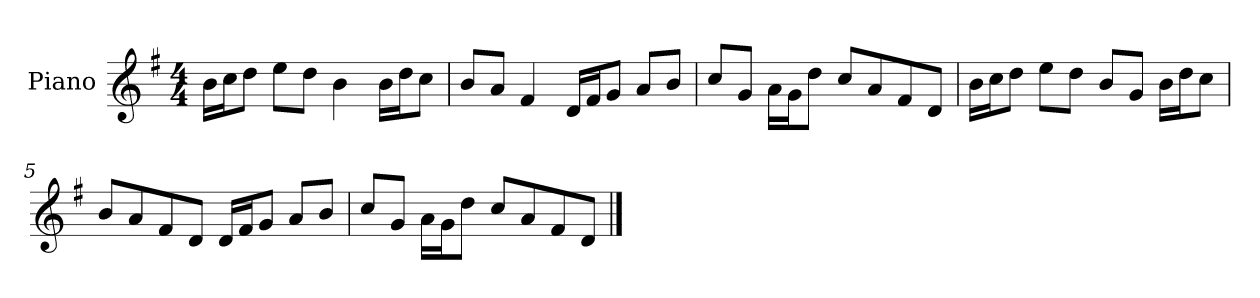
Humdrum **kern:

**kern
*part1
*staff1
*I"Piano
*I'P-no
*clefG2
*k[f#]
*M4/4
*MM90
=1
16b\LL
16cc\J
8dd\J
8ee\L
8dd\J
4b\
16b\LL
16dd\J
8cc\J
=2
8b/L
8a/J
4f#/
16d/LL
16f#/J
8g/J
8a/L
8b/J
=3
8cc/L
8g/J
16a\LL
16g\J
8dd\J
8cc/L
8a/
8f#/
8d/J
=4
16b\LL
16cc\J
8dd\J
8ee\L
8dd\J
8b/L
8g/J
16b\LL
16dd\J
8cc\J
!!LO:LB:g=z
=5
8b/L
8a/
8f#/
8d/J
16d/LL
16f#/J
8g/J
8a/L
8b/J
=6
8cc/L
8g/J
16a\LL
16g\J
8dd\J
8cc/L
8a/
8f#/
8d/J
==
*-
